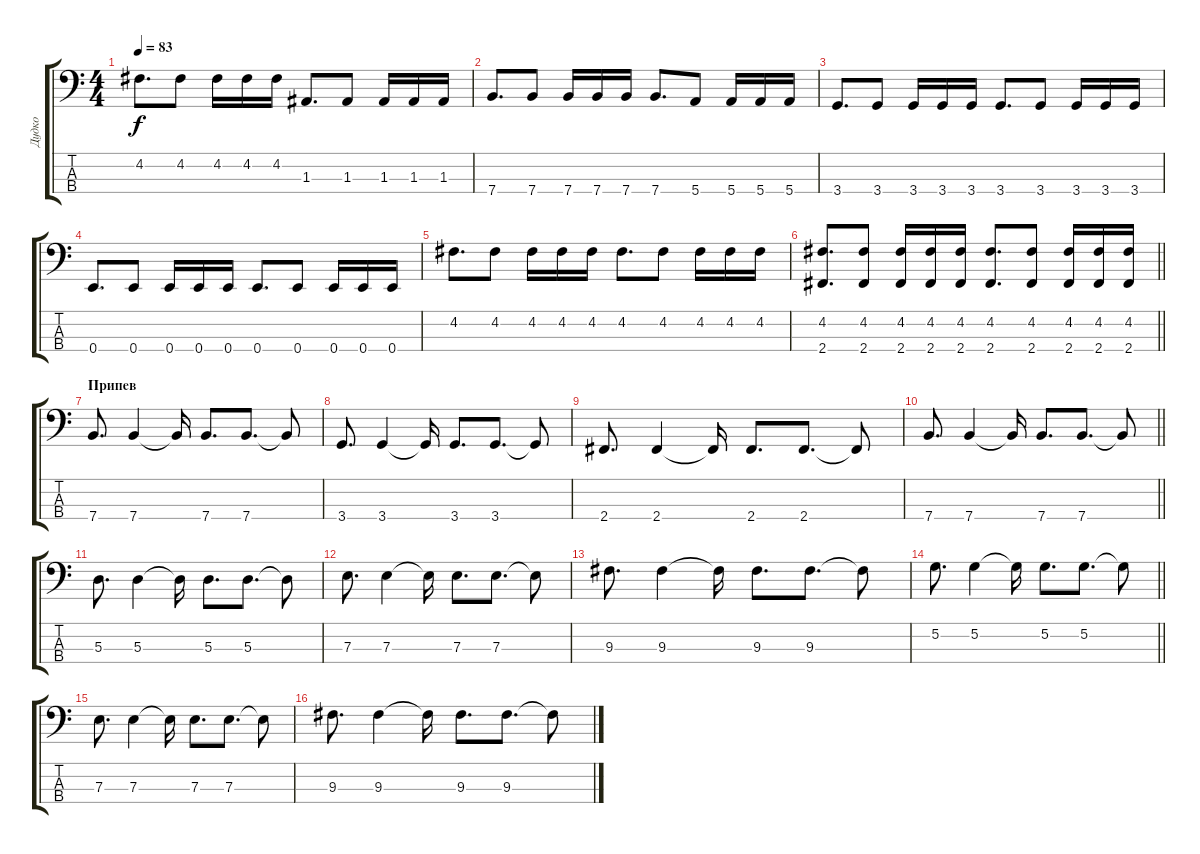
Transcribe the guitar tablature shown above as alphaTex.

\track ("Дудко" "Дудко") {instrument electricbassfinger}
\staff {score tabs}
\tuning (G2 D2 A1 E1) {hide}
\ts (4 4)
\tempo 83
\clef f4
\ks c
4.2.8{d dy f} 4.2.8 4.2.16 4.2.16 4.2.16 1.3.8{d} 1.3.8 1.3.16 1.3.16 1.3.16 |
7.4.8{d} 7.4.8 7.4.16 7.4.16 7.4.16 7.4.8{d} 5.4.8 5.4.16 5.4.16 5.4.16 |
3.4.8{d} 3.4.8 3.4.16 3.4.16 3.4.16 3.4.8{d} 3.4.8 3.4.16 3.4.16 3.4.16 |
0.4.8{d} 0.4.8 0.4.16 0.4.16 0.4.16 0.4.8{d} 0.4.8 0.4.16 0.4.16 0.4.16 |
4.2.8{d} 4.2.8 4.2.16 4.2.16 4.2.16 4.2.8{d} 4.2.8 4.2.16 4.2.16 4.2.16 |
\barLineRight lightlight
(4.2 2.4).8{d} (4.2 2.4).8 (4.2 2.4).16 (4.2 2.4).16 (4.2 2.4).16 (4.2 2.4).8{d} (4.2 2.4).8 (4.2 2.4).16 (4.2 2.4).16 (4.2 2.4).16 |
\section ("" "Припев")
7.4.8{d} 7.4.4 7.4{t}.16 7.4.8{d} 7.4.8{d} 7.4{t}.8 |
3.4.8{d} 3.4.4 3.4{t}.16 3.4.8{d} 3.4.8{d} 3.4{t}.8 |
2.4.8{d} 2.4.4 2.4{t}.16 2.4.8{d} 2.4.8{d} 2.4{t}.8 |
\barLineRight lightlight
7.4.8{d} 7.4.4 7.4{t}.16 7.4.8{d} 7.4.8{d} 7.4{t}.8 |
5.3.8{d} 5.3.4 5.3{t}.16 5.3.8{d} 5.3.8{d} 5.3{t}.8 |
7.3.8{d} 7.3.4 7.3{t}.16 7.3.8{d} 7.3.8{d} 7.3{t}.8 |
9.3.8{d} 9.3.4 9.3{t}.16 9.3.8{d} 9.3.8{d} 9.3{t}.8 |
\barLineRight lightlight
5.2.8{d} 5.2.4 5.2{t}.16 5.2.8{d} 5.2.8{d} 5.2{t}.8 |
7.3.8{d} 7.3.4 7.3{t}.16 7.3.8{d} 7.3.8{d} 7.3{t}.8 |
9.3.8{d} 9.3.4 9.3{t}.16 9.3.8{d} 9.3.8{d} 9.3{t}.8
